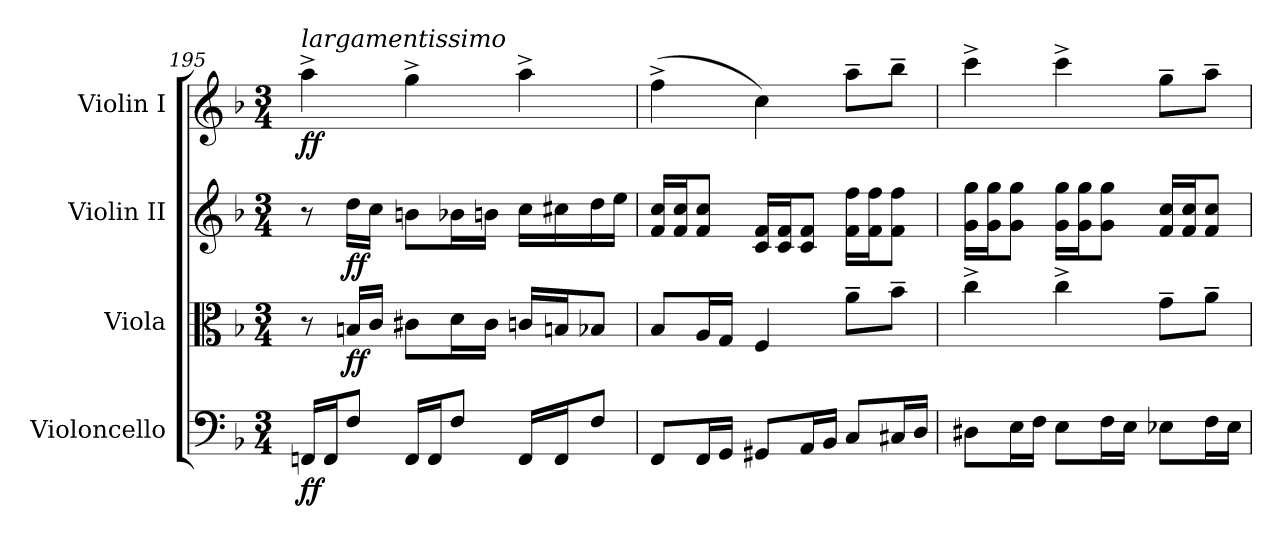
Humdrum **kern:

**kern	**dynam	**kern	**dynam	**kern	**dynam	**kern	**dynam
*part4	*part4	*part3	*part3	*part2	*part2	*part1	*part1
*staff4	*staff4	*staff3	*staff3	*staff2	*staff2	*staff1	*staff1
*I"Violoncello	*	*I"Viola	*	*I"Violin II	*	*I"Violin I	*
*I'Vc	*	*I'Vla	*	*I'Vln	*	*I'Vln	*
*clefF4	*	*clefC3	*	*clefG2	*	*clefG2	*
*k[b-]	*	*k[b-]	*	*k[b-]	*	*k[b-]	*
*M3/4	*	*M3/4	*	*M3/4	*	*M3/4	*
=195	=195	=195	=195	=195	=195	=195	=195
!	!	!	!	!	!	!LO:TX:i:t=largamentissimo	!
!	!LO:DY:b	!	!	!	!	!	!LO:DY:b
16FFn/LL	ff	8r	.	8r	.	4aa^\	ff
16FF/J	.	.	.	.	.	.	.
!	!	!	!LO:DY:b	!	!LO:DY:b	!	!
8F/J	.	16Bn/LL	ff	16dd\LL	ff	.	.
.	.	16c/JJ	.	16cc\JJ	.	.	.
16FF/LL	.	8c#X\L	.	8bn\L	.	4gg^\	.
16FF/J	.	.	.	.	.	.	.
8F/J	.	16d\L	.	16b-X\L	.	.	.
.	.	16c#\JJ	.	16bn\JJ	.	.	.
16FF/LL	.	16cn/LL	.	16cc\LL	.	4aa^\	.
16FF/J	.	16Bn/J	.	16cc#X\	.	.	.
8F/J	.	8B-X/J	.	16dd\	.	.	.
.	.	.	.	16ee\JJ	.	.	.
=196	=196	=196	=196	=196	=196	=196	=196
8FF/L	.	8B-/L	.	16f/ 16cc/LL	.	(>4ff^\	.
.	.	.	.	16f/ 16cc/J	.	.	.
16FF/L	.	16A/L	.	8f/ 8cc/J	.	.	.
16GG/JJ	.	16G/JJ	.	.	.	.	.
8GG#X/L	.	4F/	.	16c/ 16f/LL	.	4cc\)	.
.	.	.	.	16c/ 16f/J	.	.	.
16AA/L	.	.	.	8c/ 8f/J	.	.	.
16BB-/JJ	.	.	.	.	.	.	.
8C/L	.	8a~\L	.	16f\ 16ff\LL	.	8aa~\L	.
.	.	.	.	16f\ 16ff\J	.	.	.
16C#X/L	.	8b-~\J	.	8f\ 8ff\J	.	8bb-~\J	.
16D/JJ	.	.	.	.	.	.	.
!!LO:PB:g=z
=197	=197	=197	=197	=197	=197	=197	=197
8D#X\L	.	4cc^\	.	16g\ 16gg\LL	.	4ccc^\	.
.	.	.	.	16g\ 16gg\J	.	.	.
16E\L	.	.	.	8g\ 8gg\J	.	.	.
16F\JJ	.	.	.	.	.	.	.
8E\L	.	4cc^\	.	16g\ 16gg\LL	.	4ccc^\	.
.	.	.	.	16g\ 16gg\J	.	.	.
16F\L	.	.	.	8g\ 8gg\J	.	.	.
16E\JJ	.	.	.	.	.	.	.
8E-X\L	.	8g~\L	.	16f/ 16cc/LL	.	8gg~\L	.
.	.	.	.	16f/ 16cc/J	.	.	.
16F\L	.	8a~\J	.	8f/ 8cc/J	.	8aa~\J	.
16E-\JJ	.	.	.	.	.	.	.
=	=	=	=	=	=	=	=
*-	*-	*-	*-	*-	*-	*-	*-
